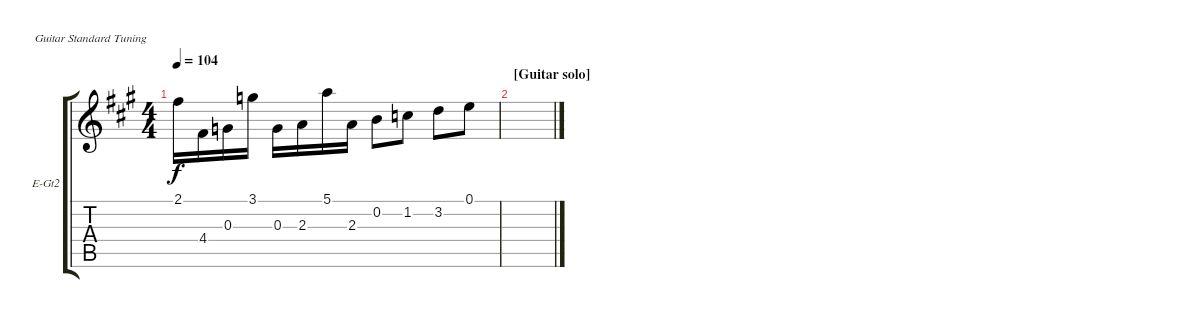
\bracketExtendMode groupsimilarinstruments
\firstSystemTrackNameOrientation horizontal
\otherSystemsTrackNameOrientation horizontal
\track ("Electric Guitar 2 (right)" "E-Gt2") {instrument overdrivenguitar}
\staff {score tabs}
\tuning (E4 B3 G3 D3 A2 E2)
\ts (4 4)
\tempo 104
\clef g2
\ks a
2.1.16{dy f} 4.4.16 0.3.16 3.1.16 0.3.16 2.3.16 5.1.16 2.3.16 0.2.8 1.2.8 3.2.8 0.1.8 |
\section ("" "[Guitar solo]")
